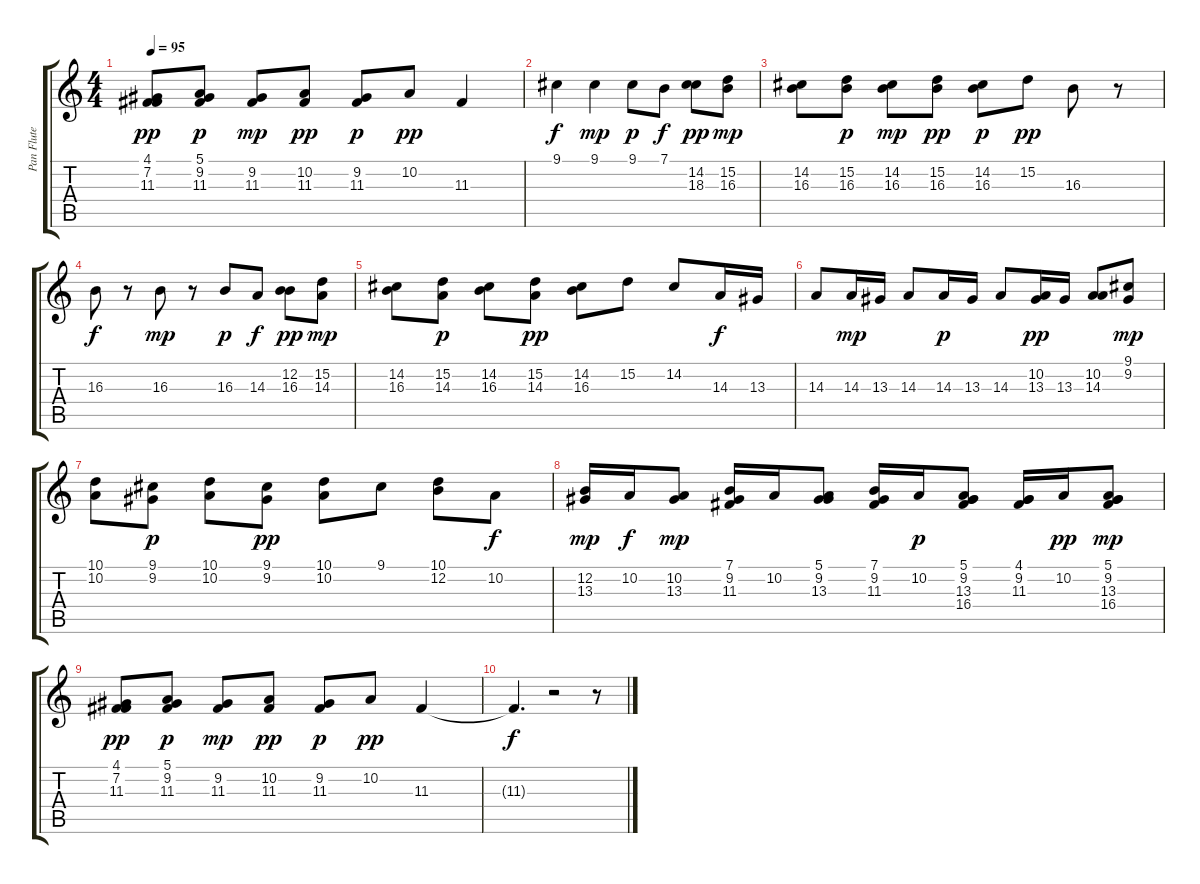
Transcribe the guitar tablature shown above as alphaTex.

\track ("Pan Flute" "Pan Flute") {instrument panflute}
\staff {score tabs}
\tuning (E4 B3 G3 D3 A2 E2) {hide}
\ts (4 4)
\tempo 95
\clef g2
\ks c
(4.1 7.2 11.3).8{dy pp} (5.1 9.2 11.3).8{dy p} (9.2 11.3).8{dy mp} (10.2 11.3).8{dy pp} (9.2 11.3).8{dy p} 10.2.8{dy pp} 11.3.4 |
9.1.4{dy f} 9.1.4{dy mp} 9.1.8{dy p} 7.1.8{dy f} (14.2 18.3).8{dy pp} (15.2 16.3).8{dy mp} |
(14.2 16.3).8 (15.2 16.3).8{dy p} (14.2 16.3).8{dy mp} (15.2 16.3).8{dy pp} (14.2 16.3).8{dy p} 15.2.8{dy pp} 16.3.8 r.8 |
16.3.8{dy f} r.8 16.3.8{dy mp} r.8 16.3.8{dy p} 14.3.8{dy f} (12.2 16.3).8{dy pp} (15.2 14.3).8{dy mp} |
(14.2 16.3).8 (15.2 14.3).8{dy p} (14.2 16.3).8 (15.2 14.3).8{dy pp} (14.2 16.3).8 15.2.8 14.2.8 14.3.16{dy f} 13.3.16 |
14.3.8 14.3.16{dy mp} 13.3.16 14.3.8 14.3.16{dy p} 13.3.16 14.3.8 (10.2 13.3).16{dy pp} 13.3.16 (10.2 14.3).8 (9.1 9.2).8{dy mp} |
(10.1 10.2).8 (9.1 9.2).8{dy p} (10.1 10.2).8 (9.1 9.2).8{dy pp} (10.1 10.2).8 9.1.8 (10.1 12.2).8 10.2.8{dy f} |
(12.2 13.3).16{dy mp} 10.2.16{dy f} (10.2 13.3).8{dy mp} (7.1 9.2 11.3).16 10.2.16 (5.1 9.2 13.3).8 (7.1 9.2 11.3).16 10.2.16{dy p} (5.1 9.2 13.3 16.4).8 (4.1 9.2 11.3).16 10.2.16{dy pp} (5.1 9.2 13.3 16.4).8{dy mp} |
(4.1 7.2 11.3).8{dy pp} (5.1 9.2 11.3).8{dy p} (9.2 11.3).8{dy mp} (10.2 11.3).8{dy pp} (9.2 11.3).8{dy p} 10.2.8{dy pp} 11.3.4 |
11.3{t}.4{d dy f} r.2 r.8
